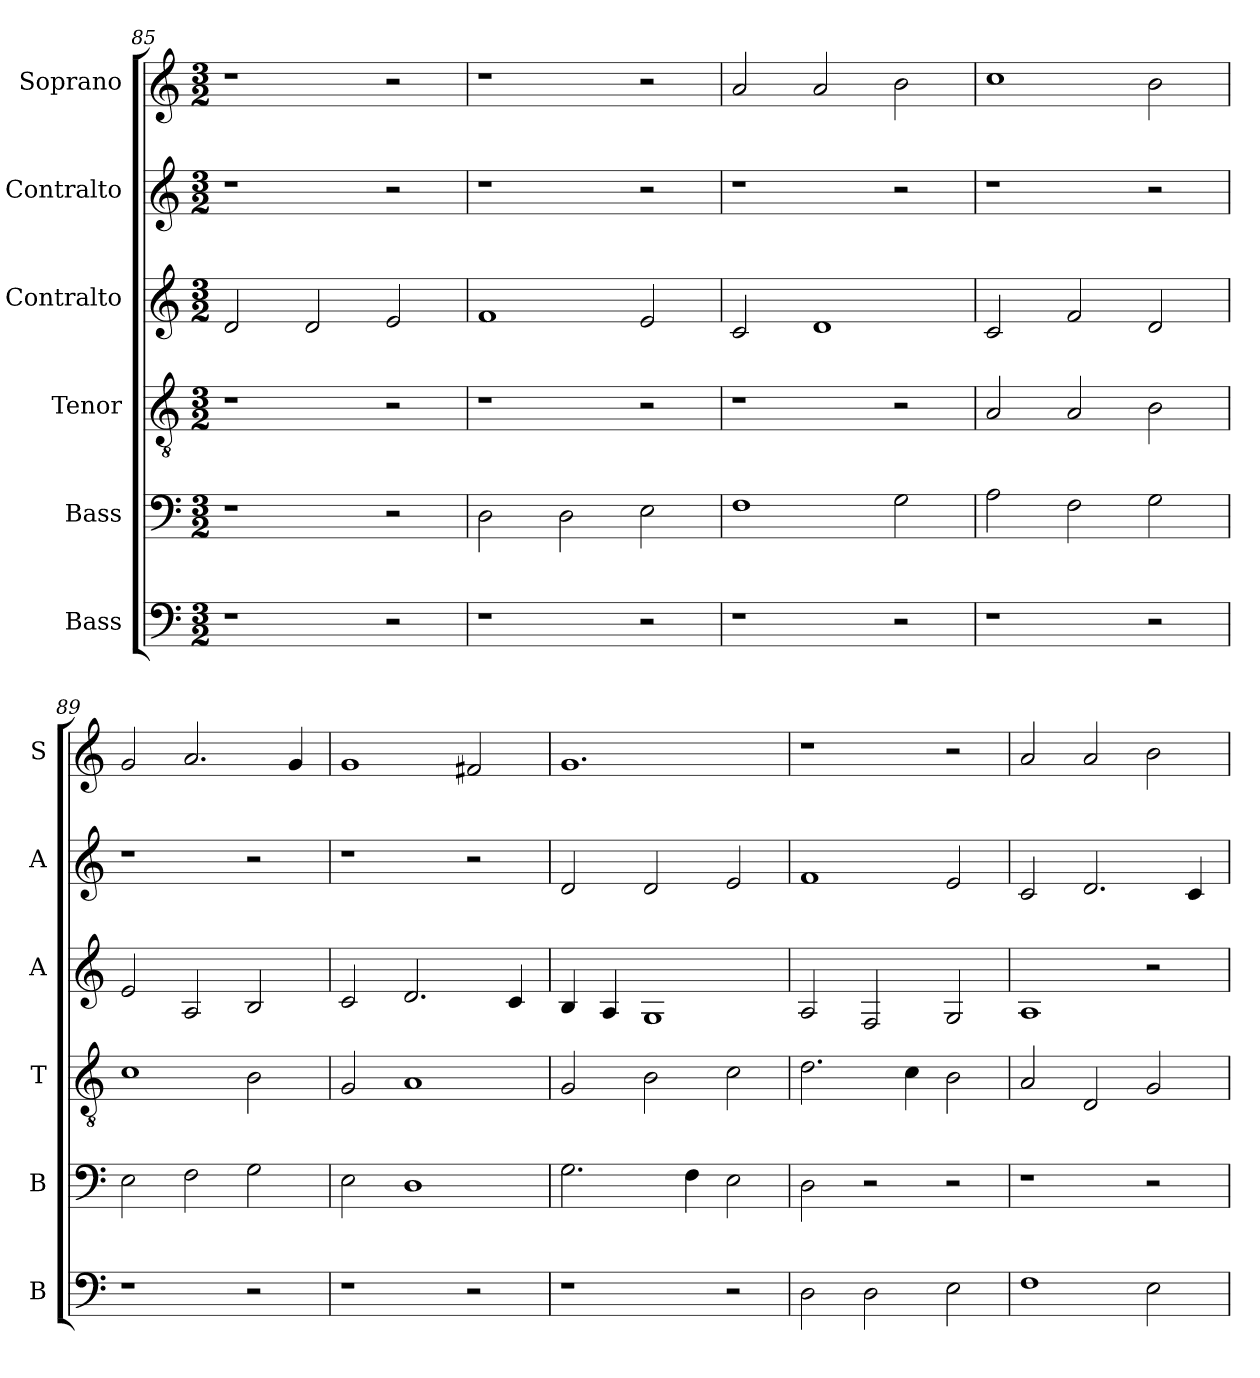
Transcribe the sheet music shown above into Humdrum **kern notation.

**kern	**kern	**kern	**kern	**kern	**kern
*part6	*part5	*part4	*part3	*part2	*part1
*staff6	*staff5	*staff4	*staff3	*staff2	*staff1
*I"Bass	*I"Bass	*I"Tenor	*I"Contralto	*I"Contralto	*I"Soprano
*I'B	*I'B	*I'T	*I'A	*I'A	*I'S
*clefF4	*clefF4	*clefGv2	*clefG2	*clefG2	*clefG2
*k[]	*k[]	*k[]	*k[]	*k[]	*k[]
*G:mix	*G:mix	*G:mix	*G:mix	*G:mix	*G:mix
*M3/2	*M3/2	*M3/2	*M3/2	*M3/2	*M3/2
=85	=85	=85	=85	=85	=85
1r	1r	1r	2d	1r	1r
.	.	.	2d	.	.
2r	2r	2r	2e	2r	2r
=86	=86	=86	=86	=86	=86
1r	2D	1r	1f	1r	1r
.	2D	.	.	.	.
2r	2E	2r	2e	2r	2r
=87	=87	=87	=87	=87	=87
1r	1F	1r	2c	1r	2a
.	.	.	1d	.	2a
2r	2G	2r	.	2r	2b
=88	=88	=88	=88	=88	=88
1r	2A	2A	2c	1r	1cc
.	2F	2A	2f	.	.
2r	2G	2B	2d	2r	2b
=89	=89	=89	=89	=89	=89
1r	2E	1c	2e	1r	2g
.	2F	.	2A	.	2.a
2r	2G	2B	2B	2r	.
.	.	.	.	.	4g
=90	=90	=90	=90	=90	=90
1r	2E	2G	2c	1r	1g
.	1D	1A	2.d	.	.
2r	.	.	.	2r	2f#X
.	.	.	4c	.	.
=91	=91	=91	=91	=91	=91
1r	2.G	2G	4B	2d	1.g
.	.	.	4A	.	.
.	.	2B	1G	2d	.
.	4F	.	.	.	.
2r	2E	2c	.	2e	.
=92	=92	=92	=92	=92	=92
2D	2D	2.d	2A	1f	1r
2D	2r	.	2F	.	.
.	.	4c	.	.	.
2E	2r	2B	2G	2e	2r
=93	=93	=93	=93	=93	=93
1F	1r	2A	1A	2c	2a
.	.	2D	.	2.d	2a
2E	2r	2G	2r	.	2b
.	.	.	.	4c	.
=	=	=	=	=	=
*-	*-	*-	*-	*-	*-
